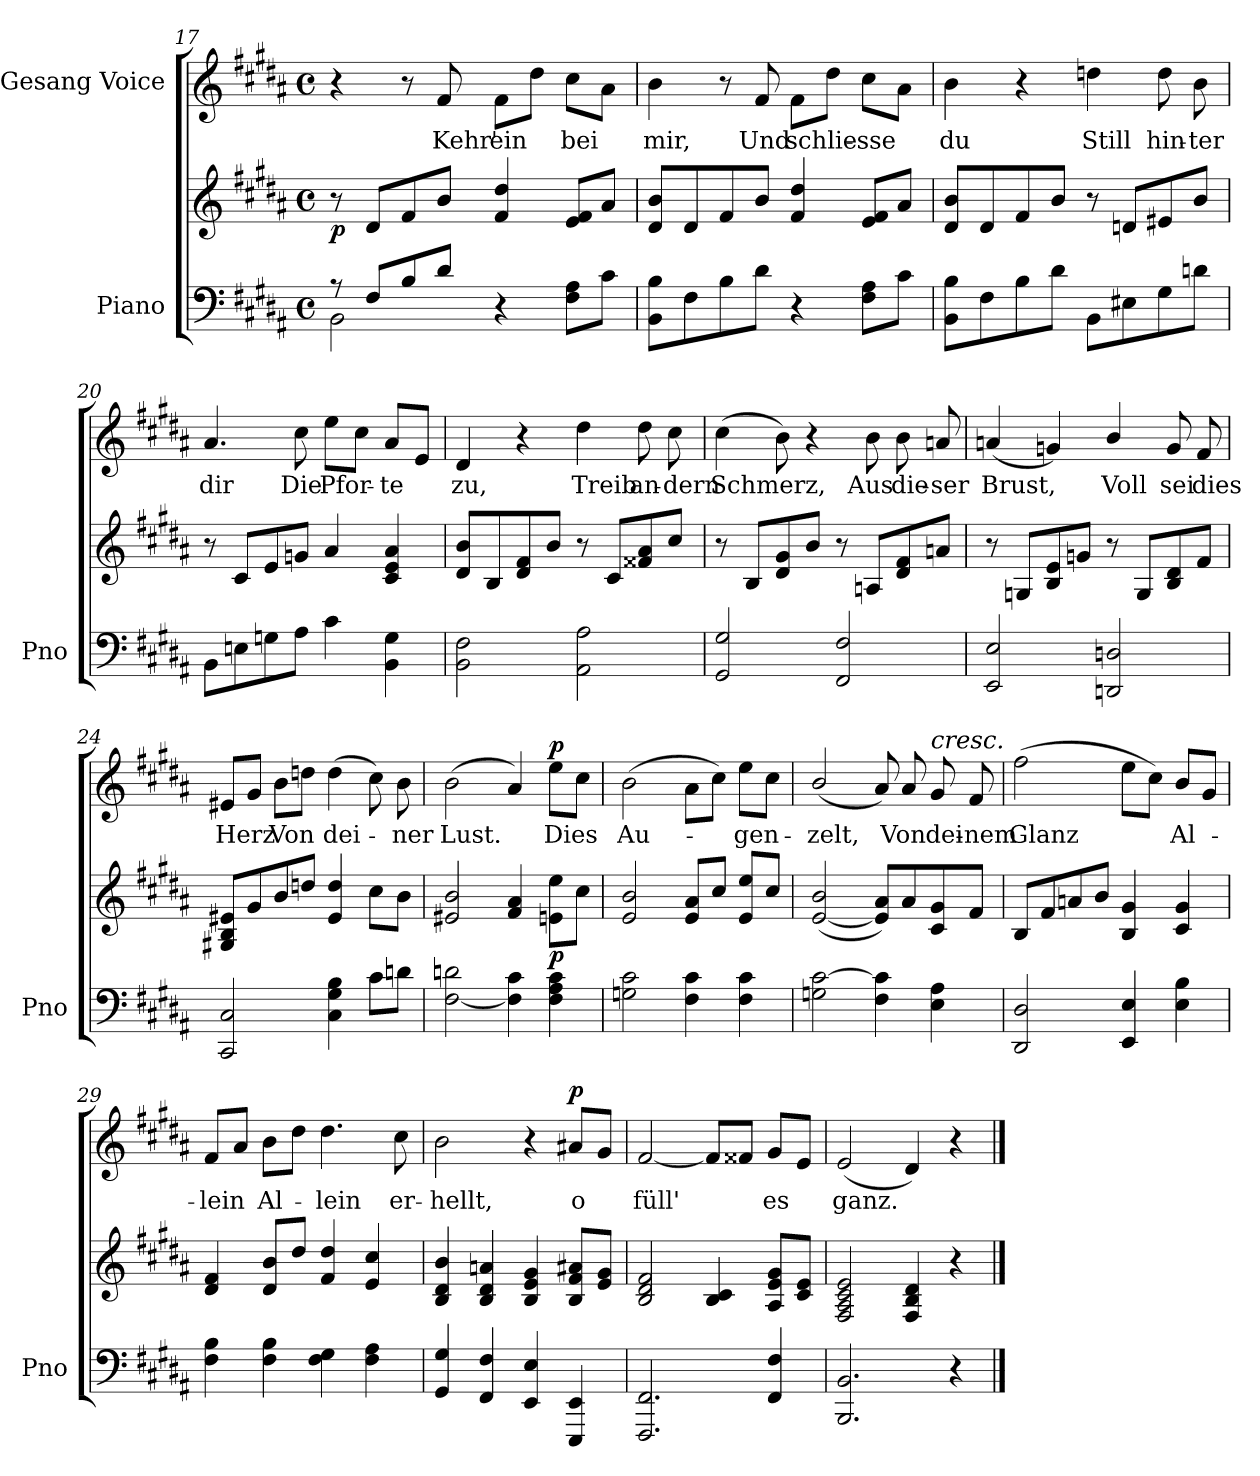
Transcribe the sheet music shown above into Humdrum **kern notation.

**kern	**kern	**dynam	**kern	**text	**dynam
*part2	*part2	*part2	*part1	*part1	*part1
*staff3	*staff2	*staff2/3	*staff1	*staff1	*staff1
*I"Piano	*	*	*I"Gesang Voice	*	*
*I'Pno	*	*	*	*	*
*clefF4	*clefG2	*	*clefG2	*	*
*k[f#c#g#d#a#]	*k[f#c#g#d#a#]	*	*k[f#c#g#d#a#]	*	*
*M4/4	*M4/4	*	*M4/4	*	*
*met(c)	*met(c)	*	*met(c)	*	*
=17	=17	=17	=17	=17	=17
*^	*	*	*	*	*
!	!	!	!LO:DY:b	!	!	!
8r	2BB\	8r	p	4r	.	.
8F#/L	.	8d#/L	.	.	.	.
8B/	.	8f#/	.	8r	.	.
!	!	!	!	!	!LO:LY:b	!
8d#/J	.	8b/J	.	8f#/	Kehr'	.
!	!	!	!	!	!LO:LY:b	!
4r	2ryy	4f#/ 4dd#/	.	8f#\L	ein	.
.	.	.	.	8dd#\J	.	.
!	!	!	!	!	!LO:LY:b	!
8F#\ 8A#\L	.	8e/ 8f#/L	.	8cc#\L	bei	.
8c#\J	.	8a#/J	.	8a#\J	.	.
*v	*v	*	*	*	*	*
=18	=18	=18	=18	=18	=18
!	!	!	!	!LO:LY:b	!
8BB\ 8B\L	8d#/ 8b/L	.	4b\	mir,	.
8F#\	8d#/	.	.	.	.
8B\	8f#/	.	8r	.	.
!	!	!	!	!LO:LY:b	!
8d#\J	8b/J	.	8f#/	Und	.
!	!	!	!	!LO:LY:b	!
4r	4f#/ 4dd#/	.	8f#\L	schlie-	.
.	.	.	8dd#\J	.	.
!	!	!	!	!LO:LY:b	!
8F#\ 8A#\L	8e/ 8f#/L	.	8cc#\L	-sse	.
8c#\J	8a#/J	.	8a#\J	.	.
=19	=19	=19	=19	=19	=19
!	!	!	!	!LO:LY:b	!
8BB\ 8B\L	8d#/ 8b/L	.	4b\	du	.
8F#\	8d#/	.	.	.	.
8B\	8f#/	.	4r	.	.
8d#\J	8b/J	.	.	.	.
!	!	!	!	!LO:LY:b	!
8BB\L	8r	.	4ddn\	Still	.
8E#X\	8dn/L	.	.	.	.
!	!	!	!	!LO:LY:b	!
8G#\	8e#X/	.	8dd\	hin-	.
!	!	!	!	!LO:LY:b	!
8dn\J	8b/J	.	8b\	-ter	.
!!LO:LB:g=z
=20	=20	=20	=20	=20	=20
!	!	!	!	!LO:LY:b	!
8BB\L	8r	.	4.a#/	dir	.
8En\	8c#/L	.	.	.	.
8Gn\	8e/	.	.	.	.
!	!	!	!	!LO:LY:b	!
8A#\J	8gn/J	.	8cc#\	Die	.
!	!	!	!	!LO:LY:b	!
4c#\	4a#/	.	8ee\L	Pfor-	.
.	.	.	8cc#\J	.	.
!	!	!	!	!LO:LY:b	!
4BB\ 4G\	4c#/ 4e/ 4a#/	.	8a#/L	-te	.
.	.	.	8e/J	.	.
=21	=21	=21	=21	=21	=21
!	!	!	!	!LO:LY:b	!
2BB\ 2F#\	8d#/ 8b/L	.	4d#/	zu,	.
.	8B/	.	.	.	.
.	8d#/ 8f#/	.	4r	.	.
.	8b/J	.	.	.	.
!	!	!	!	!LO:LY:b	!
2AA#\ 2A#\	8r	.	4dd#\	Treib	.
.	8c#/L	.	.	.	.
!	!	!	!	!LO:LY:b	!
.	8f##X/ 8a#/	.	8dd#\	an-	.
!	!	!	!	!LO:LY:b	!
.	8cc#/J	.	8cc#\	-dern	.
=22	=22	=22	=22	=22	=22
!	!	!	!	!LO:LY:b	!
2GG#/ 2G#/	8r	.	(>4cc#\	Schmerz,	.
.	8B/L	.	.	.	.
.	8d#/ 8g#/	.	8b\)	.	.
.	8b/J	.	4r	.	.
2FF#/ 2F#/	8r	.	.	.	.
!	!	!	!	!LO:LY:b	!
.	8An/L	.	8b\	Aus	.
!	!	!	!	!LO:LY:b	!
.	8d#/ 8f#/	.	8b\	die-	.
!	!	!	!	!LO:LY:b	!
.	8an/J	.	8an/	-ser	.
=23	=23	=23	=23	=23	=23
!	!	!	!	!LO:LY:b	!
2EE/ 2E/	8r	.	(<4an/	Brust,	.
.	8Gn/L	.	.	.	.
.	8B/ 8e/	.	4gn/)	.	.
.	8gn/J	.	.	.	.
!	!	!	!	!LO:LY:b	!
2DDn/ 2Dn/	8r	.	4b/	Voll	.
.	8G/L	.	.	.	.
!	!	!	!	!LO:LY:b	!
.	8B/ 8d#/	.	8g/	sei	.
!	!	!	!	!LO:LY:b	!
.	8f#/J	.	8f#/	dies	.
!!LO:LB:g=z
=24	=24	=24	=24	=24	=24
!	!	!	!	!LO:LY:b	!
2CC#/ 2C#/	8G#X/ 8B/ 8e#X/L	.	8e#X/L	Herz	.
.	8g#/	.	8g#/J	.	.
!	!	!	!	!LO:LY:b	!
.	8b/	.	8b\L	Von	.
.	8ddn/J	.	8ddn\J	.	.
!	!	!	!	!LO:LY:b	!
4C#\ 4G#\ 4B\	4e#/ 4dd/	.	(>4dd\	dei-	.
8c#\L	8cc#\L	.	8cc#\)	.	.
!	!	!	!	!LO:LY:b	!
8dn\J	8b\J	.	8b\	-ner	.
=25	=25	=25	=25	=25	=25
!	!	!	!	!LO:LY:b	!
[2F#\ 2dn\	2e#X/ 2b/	.	(>2b\	Lust.	.
4F#\] 4c#\	4f#/ 4a#/	.	4a#/)	.	.
!	!	!LO:DY:b	!	!LO:LY:b	!LO:DY:a
4F#\ 4A#\ 4c#\	8en\ 8ee\L	p	8ee\L	Dies	p
.	8cc#\J	.	8cc#\J	.	.
=26	=26	=26	=26	=26	=26
!	!	!	!	!LO:LY:b	!
2Gn\ 2c#\	2e/ 2b/	.	(>2b\	Au-	.
4F#\ 4c#\	8e/ 8a#/L	.	8a#\L	.	.
.	8cc#/J	.	8cc#\J)	.	.
!	!	!	!	!LO:LY:b	!
4F#\ 4c#\	8e/ 8ee/L	.	8ee\L	-gen-	.
.	8cc#/J	.	8cc#\J	.	.
=27	=27	=27	=27	=27	=27
!	!	!	!	!LO:LY:b	!
2Gn\ [2c#\	(>[2e/ 2b/	.	(<2b/	-zelt,	.
4F#\ 4c#\]	8e/] 8a#/L)	.	8a#/)	.	.
!	!	!	!	!LO:LY:b	!
.	8a#/	.	8a#/	Von	.
!	!	!	!LO:TX:a:i:t=cresc.	!	!
!	!	!	!	!LO:LY:b	!
4E\ 4A#\	8c#/ 8g#/	.	8g#/	dei-	.
!	!	!	!	!LO:LY:b	!
.	8f#/J	.	8f#/	-nem	.
!!LO:LB:g=z
=28	=28	=28	=28	=28	=28
!	!	!	!	!LO:LY:b	!
2DD#/ 2D#/	8B/L	.	(>2ff#\	Glanz	.
.	8f#/	.	.	.	.
.	8an/	.	.	.	.
.	8b/J	.	.	.	.
4EE/ 4E/	4B/ 4g#/	.	8ee\L	.	.
.	.	.	8cc#\J)	.	.
!	!	!	!	!LO:LY:b	!
4E\ 4B\	4c#/ 4g#/	.	8b/L	Al-	.
.	.	.	8g#/J	.	.
=29	=29	=29	=29	=29	=29
!	!	!	!	!LO:LY:b	!
4F#\ 4B\	4d#/ 4f#/	.	8f#/L	-lein	.
.	.	.	8a#/J	.	.
!	!	!	!	!LO:LY:b	!
4F#\ 4B\	8d#/ 8b/L	.	8b\L	Al-	.
.	8dd#/J	.	8dd#\J	.	.
!	!	!	!	!LO:LY:b	!
4F#\ 4G#\	4f#/ 4dd#/	.	4.dd#\	-lein	.
4F#\ 4A#\	4e/ 4cc#/	.	.	.	.
!	!	!	!	!LO:LY:b	!
.	.	.	8cc#\	er-	.
=30	=30	=30	=30	=30	=30
!	!	!	!	!LO:LY:b	!
4GG#/ 4G#/	4B/ 4d#/ 4b/	.	2b\	-hellt,	.
4FF#/ 4F#/	4B/ 4d#/ 4an/	.	.	.	.
4EE/ 4E/	4B/ 4e/ 4g#/	.	4r	.	.
!	!	!	!	!LO:LY:b	!LO:DY:a
4EEE/ 4EE/	8B/ 8f#/ 8a#X/L	.	8a#X/L	o	p
.	8e/ 8g#/J	.	8g#/J	.	.
=31	=31	=31	=31	=31	=31
!	!	!	!	!LO:LY:b	!
2.FFF#/ 2.FF#/	2B/ 2d#/ 2f#/	.	[2f#/	füll'	.
.	4B/ 4c#/	.	8f#/L]	.	.
.	.	.	8f##X/J	.	.
!	!	!	!	!LO:LY:b	!
4FF#/ 4F#/	8A#/ 8e/ 8g#/L	.	8g#/L	es	.
.	8c#/ 8e/J	.	8e/J	.	.
=32	=32	=32	=32	=32	=32
!	!	!	!	!LO:LY:b	!
2.BBB/ 2.BB/	2F#/ 2A#/ 2c#/ 2e/	.	(<2e/	ganz.	.
.	4F#/ 4B/ 4d#/	.	4d#/)	.	.
4r	4r	.	4r	.	.
==	==	==	==	==	==
*-	*-	*-	*-	*-	*-
